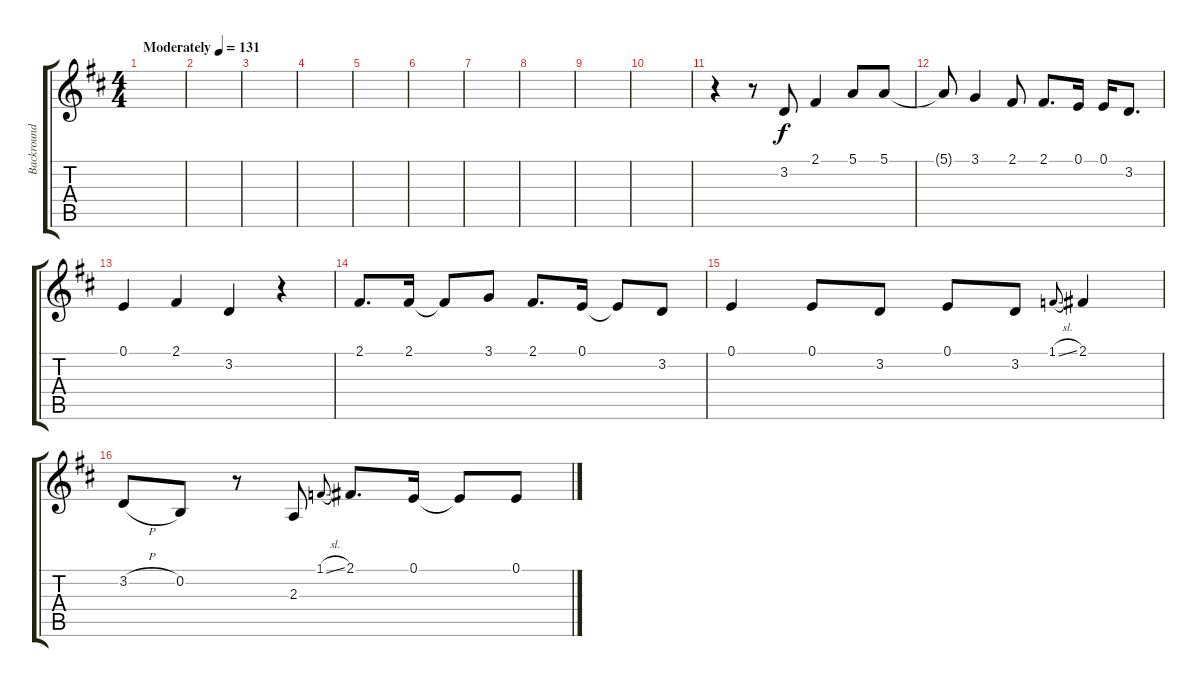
\track ("Backround Vocals" "Backround ") {instrument clarinet}
\staff {score tabs}
\tuning (E4 B3 G3 D3 A2 E2) {hide}
\ts (4 4)
\tempo (131 "Moderately")
\clef g2
\ks d
|
|
|
|
|
|
|
|
|
|
r.4 r.8 3.2.8 2.1.4 5.1.8 5.1.8 |
5.1{t}.8 3.1.4 2.1.8 2.1.8{d} 0.1.16 0.1.16 3.2.8{d} |
0.1.4 2.1.4 3.2.4 r.4 |
2.1.8{d} 2.1.16 2.1{t}.8 3.1.8 2.1.8{d} 0.1.16 0.1{t}.8 3.2.8 |
0.1.4 0.1.8 3.2.8 0.1.8 3.2.8 1.1{sl}.8{gr onbeat} 2.1.4 |
3.2{h}.8 0.2.8 r.8 2.3.8 1.1{sl}.8{gr onbeat} 2.1.8{d} 0.1.16 0.1{t}.8 0.1.8
